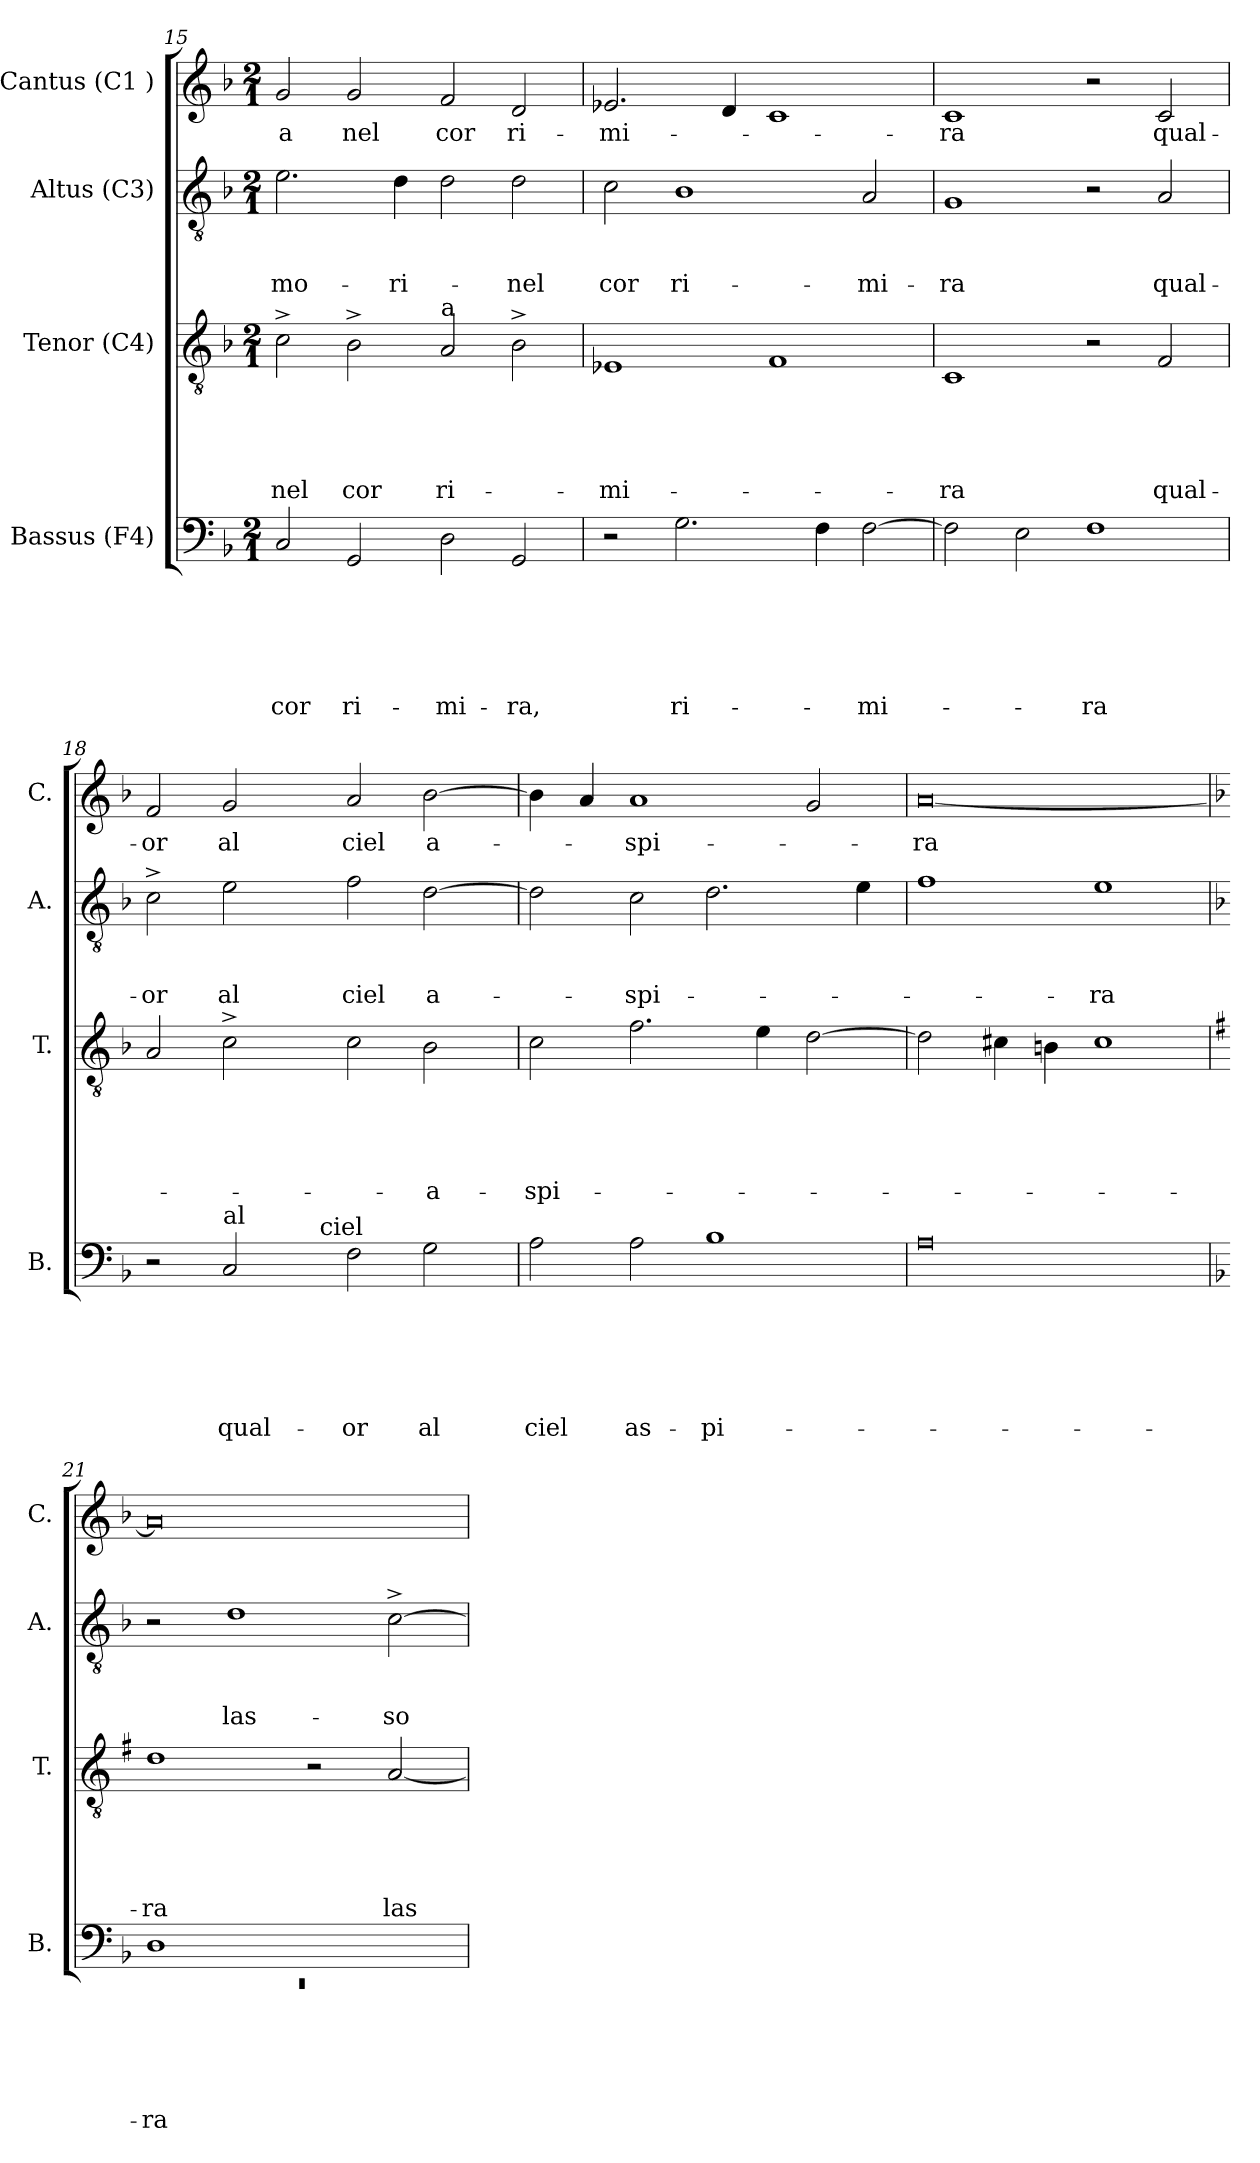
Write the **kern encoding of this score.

**kern	**text	**text	**text	**text	**text	**text	**kern	**text	**text	**text	**text	**text	**kern	**text	**text	**text	**kern	**text
*part4	*part4	*part4	*part4	*part4	*part4	*part4	*part3	*part3	*part3	*part3	*part3	*part3	*part2	*part2	*part2	*part2	*part1	*part1
*staff4	*staff4	*staff4	*staff4	*staff4	*staff4	*staff4	*staff3	*staff3	*staff3	*staff3	*staff3	*staff3	*staff2	*staff2	*staff2	*staff2	*staff1	*staff1
*I"Bassus (F4)	*	*	*	*	*	*	*I"Tenor (C4)	*	*	*	*	*	*I"Altus (C3)	*	*	*	*I"Cantus (C1 )	*
*I'B.	*	*	*	*	*	*	*I'T.	*	*	*	*	*	*I'A.	*	*	*	*I'C.	*
*clefF4	*	*	*	*	*	*	*clefGv2	*	*	*	*	*	*clefGv2	*	*	*	*clefG2	*
*k[b-]	*	*	*	*	*	*	*k[b-]	*	*	*	*	*	*k[b-]	*	*	*	*k[b-]	*
*F:	*	*	*	*	*	*	*F:	*	*	*	*	*	*F:	*	*	*	*F:	*
*M2/1	*	*	*	*	*	*	*M2/1	*	*	*	*	*	*M2/1	*	*	*	*M2/1	*
=15	=15	=15	=15	=15	=15	=15	=15	=15	=15	=15	=15	=15	=15	=15	=15	=15	=15	=15
!	!	!	!	!	!	!LO:LY:b	!	!	!	!	!	!LO:LY:b	!	!	!	!LO:LY:b	!	!LO:LY:b
2C/	.	.	.	.	.	cor	2c^>\	.	.	.	.	nel	2.e\	.	.	-mo-	2g/	-a
!	!	!	!	!	!	!LO:LY:b	!	!	!	!	!	!LO:LY:b	!	!	!	!	!	!LO:LY:b
2GG/	.	.	.	.	.	ri-	2B-^>\	.	.	.	.	cor	.	.	.	.	2g/	nel
!	!	!	!	!	!	!	!	!	!	!	!	!	!	!	!	!LO:LY:b	!	!
.	.	.	.	.	.	.	.	.	.	.	.	.	4d\	.	.	-ri-	.	.
!	!	!	!	!	!	!	!LO:TX:a:t=a	!	!	!	!	!	!	!	!	!	!	!
!	!	!	!	!	!	!LO:LY:b	!	!	!	!	!	!LO:LY:b	!	!	!	!	!	!LO:LY:b
2D\	.	.	.	.	.	-mi-	2A/	.	.	.	.	ri-	2d\	.	.	.	2f/	cor
!	!	!	!	!	!	!LO:LY:b	!	!	!	!	!	!	!	!	!	!LO:LY:b	!	!LO:LY:b
2GG/	.	.	.	.	.	-ra,	2B-^>\	.	.	.	.	.	2d\	.	.	-nel	2d/	ri-
=16	=16	=16	=16	=16	=16	=16	=16	=16	=16	=16	=16	=16	=16	=16	=16	=16	=16	=16
!	!	!	!	!	!	!	!	!	!	!	!	!LO:LY:b	!	!	!	!LO:LY:b	!	!LO:LY:b
2r	.	.	.	.	.	.	1E-X	.	.	.	.	-mi-	2c\	.	.	cor	2.e-X/	-mi-
!	!	!	!	!	!	!LO:LY:b	!	!	!	!	!	!	!	!	!	!LO:LY:b	!	!
2.G\	.	.	.	.	.	ri-	.	.	.	.	.	.	1B-	.	.	ri-	.	.
.	.	.	.	.	.	.	.	.	.	.	.	.	.	.	.	.	4d/	.
.	.	.	.	.	.	.	1F	.	.	.	.	.	.	.	.	.	1c	.
4F\	.	.	.	.	.	.	.	.	.	.	.	.	.	.	.	.	.	.
!	!	!	!	!	!	!LO:LY:b	!	!	!	!	!	!	!	!	!	!LO:LY:b	!	!
[>2F\	.	.	.	.	.	-mi-	.	.	.	.	.	.	2A/	.	.	-mi-	.	.
=17	=17	=17	=17	=17	=17	=17	=17	=17	=17	=17	=17	=17	=17	=17	=17	=17	=17	=17
!	!	!	!	!	!	!	!	!	!	!	!	!LO:LY:b	!	!	!	!LO:LY:b	!	!LO:LY:b
2F\]	.	.	.	.	.	.	1C	.	.	.	.	-ra	1G	.	.	-ra	1c	-ra
2E\	.	.	.	.	.	.	.	.	.	.	.	.	.	.	.	.	.	.
!	!	!	!	!	!	!LO:LY:b	!	!	!	!	!	!	!	!	!	!	!	!
1F	.	.	.	.	.	-ra	2r	.	.	.	.	.	2r	.	.	.	2r	.
!	!	!	!	!	!	!	!	!	!	!	!	!LO:LY:b	!	!	!	!LO:LY:b	!	!LO:LY:b
.	.	.	.	.	.	.	2F/	.	.	.	.	qual-	2A/	.	.	qual-	2c/	qual-
!!LO:LB:g=z
=18	=18	=18	=18	=18	=18	=18	=18	=18	=18	=18	=18	=18	=18	=18	=18	=18	=18	=18
!LO:TX:a:t=or	!	!	!	!	!	!	!	!	!	!	!	!	!	!	!	!	!	!
!	!	!	!	!	!	!	!	!	!	!	!	!	!	!	!	!LO:LY:b	!	!LO:LY:b
*^	*	*	*	*	*	*	*	*	*	*	*	*	*	*	*	*	*	*
2r	2ryy	.	.	.	.	.	.	2A/	.	.	.	.	.	2c^>\	.	.	-or	2f/	-or
!LO:TX:a:t=al	!	!	!	!	!	!	!	!	!	!	!	!	!	!	!	!	!	!	!
!	!	!	!	!	!	!	!LO:LY:b	!	!	!	!	!	!	!	!	!	!LO:LY:b	!	!LO:LY:b
2C/	4ryy	.	.	.	.	.	qual-	2c^>\	.	.	.	.	.	2e\	.	.	al	2g/	al
.	8ryy	.	.	.	.	.	.	.	.	.	.	.	.	.	.	.	.	.	.
.	32ryy	.	.	.	.	.	.	.	.	.	.	.	.	.	.	.	.	.	.
!	!LO:TX:a:t=ciel	!	!	!	!	!	!	!	!	!	!	!	!	!	!	!	!	!	!
.	1ryy	.	.	.	.	.	.	.	.	.	.	.	.	.	.	.	.	.	.
!	!	!	!	!	!	!	!LO:LY:b	!	!	!	!	!	!	!	!	!	!LO:LY:b	!	!LO:LY:b
2F\	.	.	.	.	.	.	-or	2c\	.	.	.	.	.	2f\	.	.	ciel	2a/	ciel
!	!	!	!	!	!	!	!LO:LY:b	!	!	!	!	!	!LO:LY:b	!	!	!	!LO:LY:b	!	!LO:LY:b
2G\	.	.	.	.	.	.	al	2B-\	.	.	.	.	-a-	[>2d\	.	.	a-	[>2b-\	a-
.	16.ryy	.	.	.	.	.	.	.	.	.	.	.	.	.	.	.	.	.	.
=19	=19	=19	=19	=19	=19	=19	=19	=19	=19	=19	=19	=19	=19	=19	=19	=19	=19	=19	=19
!	!	!	!	!	!	!	!LO:LY:b	!	!	!	!	!	!LO:LY:b	!	!	!	!	!	!
*v	*v	*	*	*	*	*	*	*	*	*	*	*	*	*	*	*	*	*	*
2A\	.	.	.	.	.	ciel	2c\	.	.	.	.	-spi-	2d\]	.	.	.	4b-\]	.
.	.	.	.	.	.	.	.	.	.	.	.	.	.	.	.	.	4a/	.
!	!	!	!	!	!	!LO:LY:b	!	!	!	!	!	!	!	!	!	!LO:LY:b	!	!LO:LY:b
2A\	.	.	.	.	.	as-	2.f\	.	.	.	.	.	2c\	.	.	-spi-	1a	-spi-
!	!	!	!	!	!	!LO:LY:b	!	!	!	!	!	!	!	!	!	!	!	!
1B-	.	.	.	.	.	-pi-	.	.	.	.	.	.	2.d\	.	.	.	.	.
.	.	.	.	.	.	.	4e\	.	.	.	.	.	.	.	.	.	.	.
.	.	.	.	.	.	.	[>2d\	.	.	.	.	.	.	.	.	.	2g/	.
.	.	.	.	.	.	.	.	.	.	.	.	.	4e\	.	.	.	.	.
=20	=20	=20	=20	=20	=20	=20	=20	=20	=20	=20	=20	=20	=20	=20	=20	=20	=20	=20
!	!	!	!	!	!	!	!	!	!	!	!	!	!	!	!	!	!	!LO:LY:b:rj
0A	.	.	.	.	.	.	2d\]	.	.	.	.	.	1f	.	.	.	[<0a	-ra
.	.	.	.	.	.	.	4c#\	.	.	.	.	.	.	.	.	.	.	.
.	.	.	.	.	.	.	4B\	.	.	.	.	.	.	.	.	.	.	.
!	!	!	!	!	!	!	!	!	!	!	!	!	!	!	!	!LO:LY:b	!	!
.	.	.	.	.	.	.	1c#	.	.	.	.	.	1e	.	.	-ra	.	.
=21	=21	=21	=21	=21	=21	=21	=21	=21	=21	=21	=21	=21	=21	=21	=21	=21	=21	=21
*	*	*	*	*	*	*	*k[f#]	*	*	*	*	*	*	*	*	*	*	*
*	*	*	*	*	*	*	*G:	*	*	*	*	*	*	*	*	*	*	*
*^	*	*	*	*	*	*	*	*	*	*	*	*	*	*	*	*	*	*
!	!LO:N:vis=1	!	!	!	!	!	!LO:LY:b	!	!	!	!	!	!LO:LY:b	!	!	!	!	!	!
1D	0rEE	.	.	.	.	.	-ra	1d	.	.	.	.	-ra	2r	.	.	.	0a]	.
!	!	!	!	!	!	!	!	!	!	!	!	!	!	!	!	!	!LO:LY:b	!	!
.	.	.	.	.	.	.	.	.	.	.	.	.	.	1d	.	.	las-	.	.
1ryy	.	.	.	.	.	.	.	2r	.	.	.	.	.	.	.	.	.	.	.
!	!	!	!	!	!	!	!	!	!	!	!	!	!LO:LY:b	!	!	!	!LO:LY:b	!	!
.	.	.	.	.	.	.	.	[<2A/	.	.	.	.	las-	[>2c^>\	.	.	-so	.	.
*v	*v	*	*	*	*	*	*	*	*	*	*	*	*	*	*	*	*	*	*
=	=	=	=	=	=	=	=	=	=	=	=	=	=	=	=	=	=	=
*-	*-	*-	*-	*-	*-	*-	*-	*-	*-	*-	*-	*-	*-	*-	*-	*-	*-	*-
